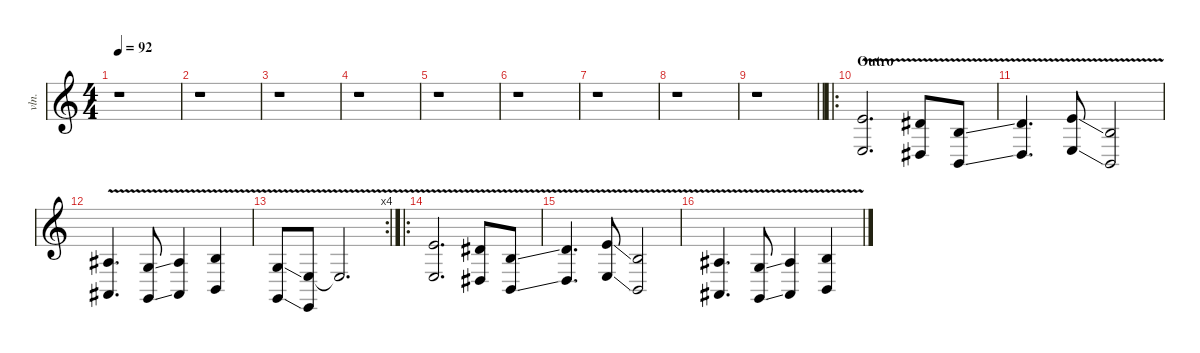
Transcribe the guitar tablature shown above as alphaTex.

\defaultSystemsLayout 4
\hideDynamics
\bracketExtendMode nobrackets
\otherSystemsTrackNameOrientation horizontal
\track ("Strings" "vln.") {instrument stringensemble1}
\staff {score}
\tuning (E4 B3 G3 D3 A2 E2)
\ts (4 4)
\tempo 92
\clef g2
\ks c
r.1{dy f beam Down} |
r.1{beam Down} |
r.1{beam Down} |
r.1{beam Down} |
r.1{beam Down} |
r.1{beam Down} |
r.1{beam Down} |
r.1{beam Down} |
\barLineRight lightlight
r.1{beam Down} |
\ro
\section ("" "Outro")
(14.4{v} 12.6{v}).2{d dy fff beam Up} (13.4{acc #} 11.6{v acc #}).8{beam Up} (9.4{v ss} 7.6{v ss}).8{beam Up} |
(12.4{v} 10.6{v}).4{d beam Up} (14.4{v ss} 12.6{v ss}).8{beam Up} (9.4{v} 7.6{v}).2{beam Up} |
(8.4{v acc #} 6.6{v acc #}).4{d beam Up} (5.4{v ss} 3.6{v ss}).8{beam Up} (8.4{v acc #} 6.6{v acc #}).4{beam Up} (9.4{v} 7.6{v}).4{beam Up} |
\rc 4
(5.4{v ss} 3.6{v ss}).8{beam Up} (2.4{v} 0.6{v}).8{beam Up} 2.4{v t}.2{d dy f beam Up} |
\ro
(14.4{v} 12.6{v}).2{d dy fff beam Up} (13.4{acc #} 11.6{v acc #}).8{beam Up} (9.4{v ss} 7.6{v ss}).8{beam Up} |
(12.4{v} 10.6{v}).4{d beam Up} (14.4{v ss} 12.6{v ss}).8{beam Up} (9.4{v} 7.6{v}).2{beam Up} |
(8.4{v acc #} 6.6{v acc #}).4{d beam Up} (5.4{v ss} 3.6{v ss}).8{beam Up} (8.4{v acc #} 6.6{v acc #}).4{beam Up} (9.4{v} 7.6{v}).4{beam Up}
